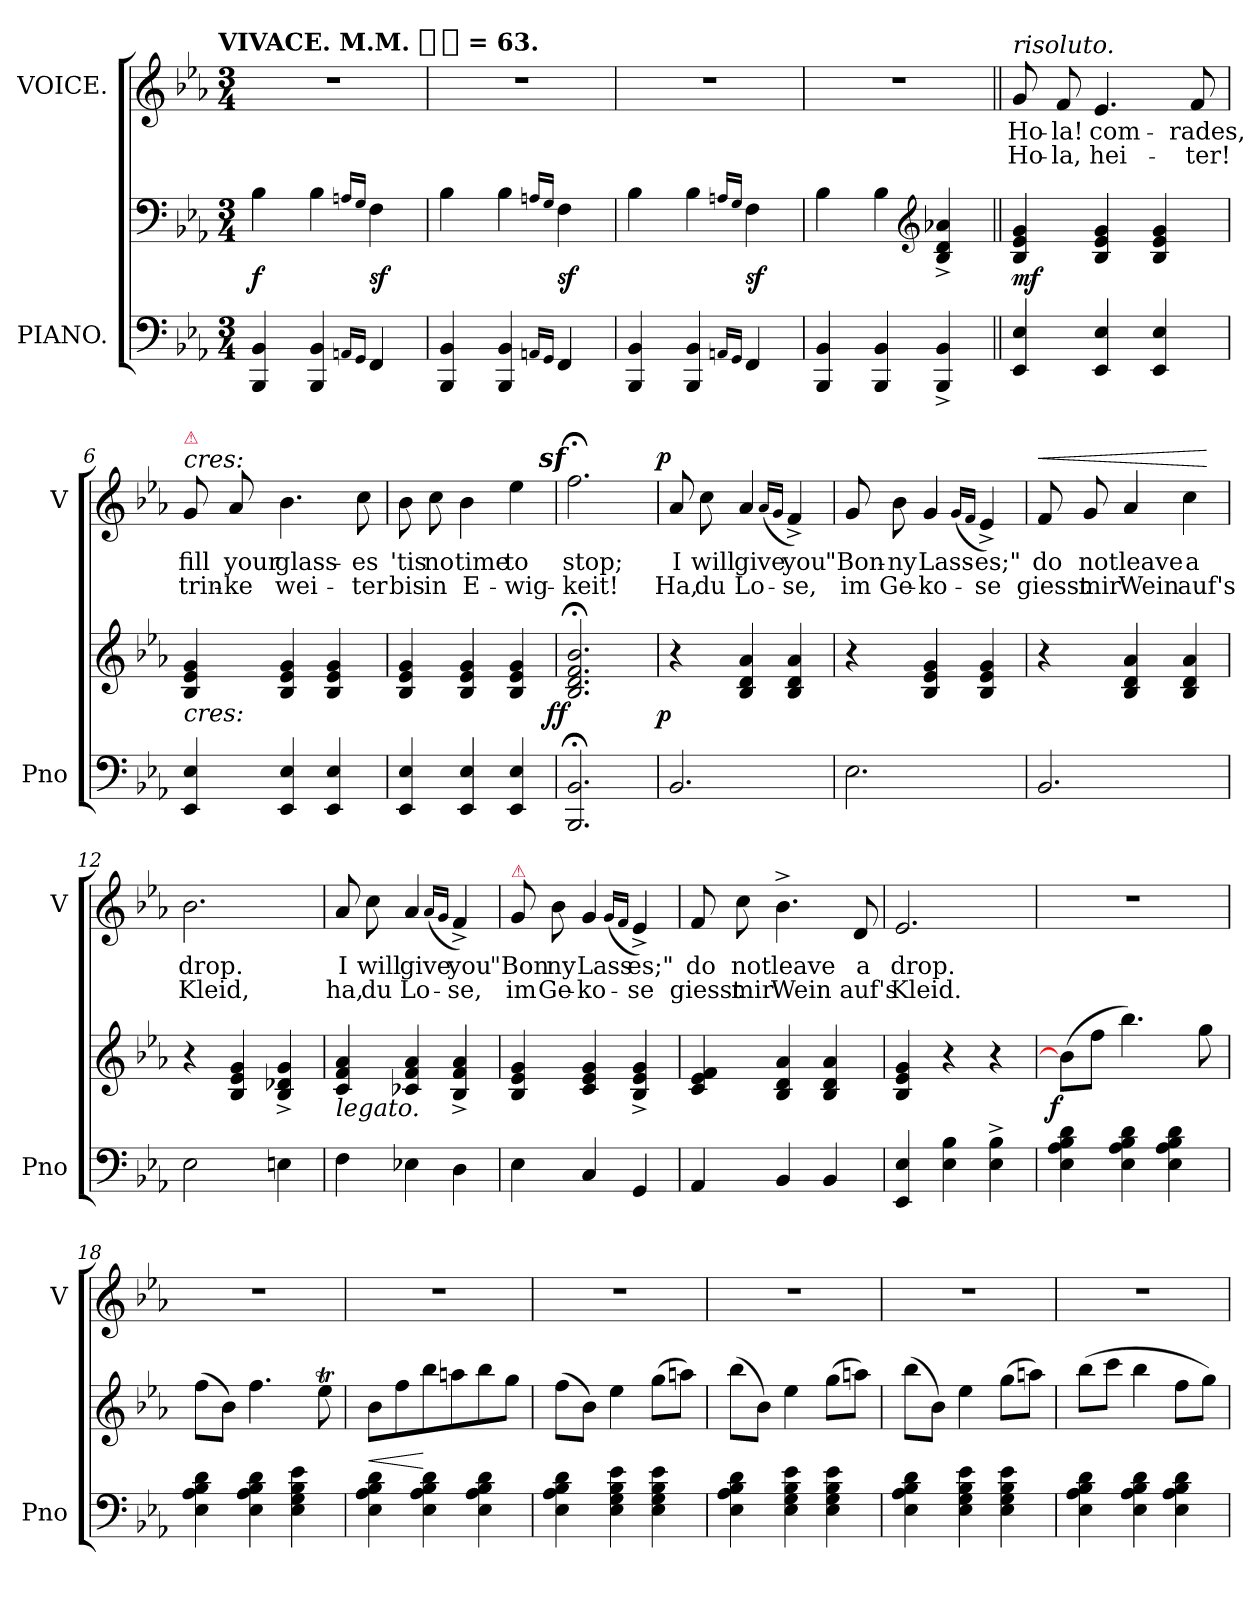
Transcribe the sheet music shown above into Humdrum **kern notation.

**kern	**kern	**dynam	**kern	**text	**text	**dynam
*part2	*part2	*part2	*part1	*part1	*part1	*part1
*staff3	*staff2	*staff2/3	*staff1	*staff1	*staff1	*staff1
*I"PIANO.	*	*	*I"VOICE.	*	*	*
*I'Pno	*	*	*I'V	*	*	*
*clefF4	*clefF4	*	*clefG2	*	*	*
*k[b-e-a-]	*k[b-e-a-]	*	*k[b-e-a-]	*	*	*
*E-:	*E-:	*	*E-:	*	*	*
!!LO:TX:omd:t=VIVACE. M.M. [half-dot] = 63.
*M3/4	*M3/4	*	*M3/4	*	*	*
*MM189	*MM189	*	*MM189	*	*	*
=1	=1	=1	=1	=1	=1	=1
4BBB-/ 4BB-/	4B-	f	2.r	.	.	.
4BBB-/ 4BB-/	4B-	.	.	.	.	.
16qqAAn/LL	16qqAnLL	.	.	.	.	.
16qqGGJJ	16qqGJJ	.	.	.	.	.
4FF/	4F	sf	.	.	.	.
=2	=2	=2	=2	=2	=2	=2
4BBB-/ 4BB-/	4B-	.	2.r	.	.	.
4BBB-/ 4BB-/	4B-	.	.	.	.	.
16qqAAn/LL	16qqAnLL	.	.	.	.	.
16qqGGJJ	16qqGJJ	.	.	.	.	.
4FF/	4F	sf	.	.	.	.
=3	=3	=3	=3	=3	=3	=3
4BBB-/ 4BB-/	4B-	.	2.r	.	.	.
4BBB-/ 4BB-/	4B-	.	.	.	.	.
16qqAAn/LL	16qqAnLL	.	.	.	.	.
16qqGGJJ	16qqGJJ	.	.	.	.	.
4FF/	4F	sf	.	.	.	.
=4	=4	=4	=4	=4	=4	=4
4BBB-/ 4BB-/	4B-	.	2.r	.	.	.
4BBB-/ 4BB-/	4B-	.	.	.	.	.
*	*clefG2	*	*	*	*	*
4BBB-^>/ 4BB-^>/	4B-^> 4d^> 4a-X^>	.	.	.	.	.
=5||	=5||	=5||	=5||	=5||	=5||	=5||
!	!	!	!LO:TX:a:i:t=risoluto.	!	!	!
4EE- 4E-	4B- 4e- 4g	mf	8g	Ho-	Ho-	.
.	.	.	8f	-la!	-la,	.
4EE- 4E-	4B- 4e- 4g	.	4.e-	com-	hei-	.
4EE- 4E-	4B- 4e- 4g	.	.	.	.	.
.	.	.	8f	-rades,	-ter!	.
=6	=6	=6	=6	=6	=6	=6
!	!	!	!LO:TX:a:i:t=cres&colon;	!	!	!
!	!	!	!LO:TX:a:color=crimson:t=⚠	!	!	!
!	!LO:TX:c:i:t=cres&colon;	!	!	!	!	!
4EE- 4E-	4B- 4e- 4g	.	8g	fill	trin-	.
.	.	.	8a-	your	-ke	.
4EE- 4E-	4B- 4e- 4g	.	4.b-	glass-	wei-	.
4EE- 4E-	4B- 4e- 4g	.	.	.	.	.
.	.	.	8cc	-es	-ter	.
=7	=7	=7	=7	=7	=7	=7
4EE- 4E-	4B- 4e- 4g	.	8b-	'tis	bis	.
.	.	.	8cc	no	in	.
4EE- 4E-	4B- 4e- 4g	.	4b-	time	E-	.
4EE- 4E-	4B- 4e- 4g	.	4ee-	to	-wig-	.
=8	=8	=8	=8	=8	=8	=8
!	!	!LO:DY:rj	!LO:DY:rj	!	!	!
2.BBB-; 2.BB-;	2.B-;< 2.d;< 2.f;< 2.b-;<	ff	2.ffz>;<	stop;	-keit!	.
=9	=9	=9	=9	=9	=9	=9
!	!	!LO:DY:rj	!	!	!	!LO:DY:a:rj
2.BB-/	4r	p	8a-	I	Ha,	p
.	.	.	8cc	will	du	.
.	4B-/ 4d/ 4a-/	.	4a-	give	Lo-	.
.	.	.	(<16qqa-/LL	.	.	.
.	.	.	16qqg/JJ	.	.	.
.	4B-/ 4d/ 4a-/	.	4f^>)	you	-se,	.
=10	=10	=10	=10	=10	=10	=10
2.E-\	4r	.	8g	"Bon-	im	.
.	.	.	8b-	-ny	Ge-	.
.	4B-/ 4e-/ 4g/	.	4g	Lass-	-ko-	.
.	.	.	(<16qqg/LL	.	.	.
.	.	.	16qqf/JJ	.	.	.
.	4B-/ 4e-/ 4g/	.	4e-^>)	-es;"	-se	.
=11	=11	=11	=11	=11	=11	=11
!	!	!	!	!	!	!LO:HP:a
2.BB-/	4r	.	8f	do	giesst	<
.	.	.	8g	not	mir	.
.	4B- 4d 4a-	.	4a-	leave	Wein	.
.	4B- 4d 4a-	.	4cc	a	auf's	.
.	.	.	.	.	.	[
=12	=12	=12	=12	=12	=12	=12
2E-\	4r	.	2.b-	drop.	Kleid,	.
.	4B- 4e- 4g	.	.	.	.	.
4En	4B-^< 4d-X^< 4g^<	.	.	.	.	.
=13	=13	=13	=13	=13	=13	=13
!	!LO:TX:b:i:t=legato.	!	!	!	!	!
4F	4c 4f 4a-	.	8a-	I	ha,	.
.	.	.	8cc	will	du	.
4E-X\	4c-X 4f 4a-	.	4a-	give	Lo-	.
.	.	.	(<16qqa-/LL	.	.	.
.	.	.	16qqg/JJ	.	.	.
4D	4B-^< 4f^< 4a-^<	.	4f^>)	you	-se,	.
=14	=14	=14	=14	=14	=14	=14
!	!	!	!LO:TX:a:color=crimson:t=⚠	!	!	!
4E-	4B- 4e- 4g	.	8g	"Bon	im	.
.	.	.	8b-	ny	Ge-	.
4C	4c 4e- 4g	.	4g	Lass	-ko-	.
.	.	.	(<16qqg/LL	.	.	.
.	.	.	16qqf/JJ	.	.	.
4GG	4B-^< 4e-^< 4g^<	.	4e-^>)	es;"	-se	.
=15	=15	=15	=15	=15	=15	=15
4AA-/	4c 4e- 4f	.	8f	do	giesst	.
.	.	.	8cc	not	mir	.
4BB-	4B- 4d 4a-	.	4.b-^>	leave	Wein	.
4BB-	4B- 4d 4a-	.	.	.	.	.
.	.	.	8d	a	auf's	.
=16	=16	=16	=16	=16	=16	=16
4EE-/ 4E-/	4B- 4e- 4g	.	2.e-	drop.	Kleid.	.
4E-\ 4B-\	4r	.	.	.	.	.
4E-^> 4B-^>	4r	.	.	.	.	.
=17	=17	=17	=17	=17	=17	=17
!	!	!LO:DY:rj	!	!	!	!
4E- 4A- 4B- 4d	(>8b-\L]	f	2.r	.	.	.
.	8ffJ	.	.	.	.	.
4E- 4A- 4B- 4d	4.bb-)	.	.	.	.	.
4E- 4A- 4B- 4d	.	.	.	.	.	.
.	8gg	.	.	.	.	.
=18	=18	=18	=18	=18	=18	=18
4E- 4A- 4B- 4d	(>8ffL	.	2.r	.	.	.
.	8b-J)	.	.	.	.	.
4E- 4A- 4B- 4d	4.ff	.	.	.	.	.
4E- 4G 4B- 4e-	.	.	.	.	.	.
.	8ee-T	.	.	.	.	.
=19	=19	=19	=19	=19	=19	=19
4E- 4A- 4B- 4d	8b-L	<	2.r	.	.	.
.	8ff	.	.	.	.	.
4E- 4A- 4B- 4d	8bb-	[	.	.	.	.
.	8aan	.	.	.	.	.
4E- 4A- 4B- 4d	8bb-	.	.	.	.	.
.	8ggJ	.	.	.	.	.
=20	=20	=20	=20	=20	=20	=20
4E- 4A- 4B- 4d	(>8ffL	.	2.r	.	.	.
.	8b-J)	.	.	.	.	.
4E- 4G 4B- 4e-	4ee-	.	.	.	.	.
4E- 4G 4B- 4e-	(>8ggL	.	.	.	.	.
.	8aanJ)	.	.	.	.	.
=21	=21	=21	=21	=21	=21	=21
4E- 4A- 4B- 4d	(>8bb-L	.	2.r	.	.	.
.	8b-J)	.	.	.	.	.
4E- 4G 4B- 4e-	4ee-	.	.	.	.	.
4E- 4G 4B- 4e-	(>8ggL	.	.	.	.	.
.	8aanJ)	.	.	.	.	.
=22	=22	=22	=22	=22	=22	=22
4E- 4A- 4B- 4d	(>8bb-L	.	2.r	.	.	.
.	8b-J)	.	.	.	.	.
4E- 4G 4B- 4e-	4ee-	.	.	.	.	.
4E- 4G 4B- 4e-	(>8ggL	.	.	.	.	.
.	8aanJ)	.	.	.	.	.
=23	=23	=23	=23	=23	=23	=23
4E- 4A- 4B- 4d	(>8bb-L	.	2.r	.	.	.
.	8cccJ	.	.	.	.	.
4E- 4A- 4B- 4d	4bb-	.	.	.	.	.
4E- 4A- 4B- 4d	8ffL	.	.	.	.	.
.	8ggJ)	.	.	.	.	.
=	=	=	=	=	=	=
*-	*-	*-	*-	*-	*-	*-
